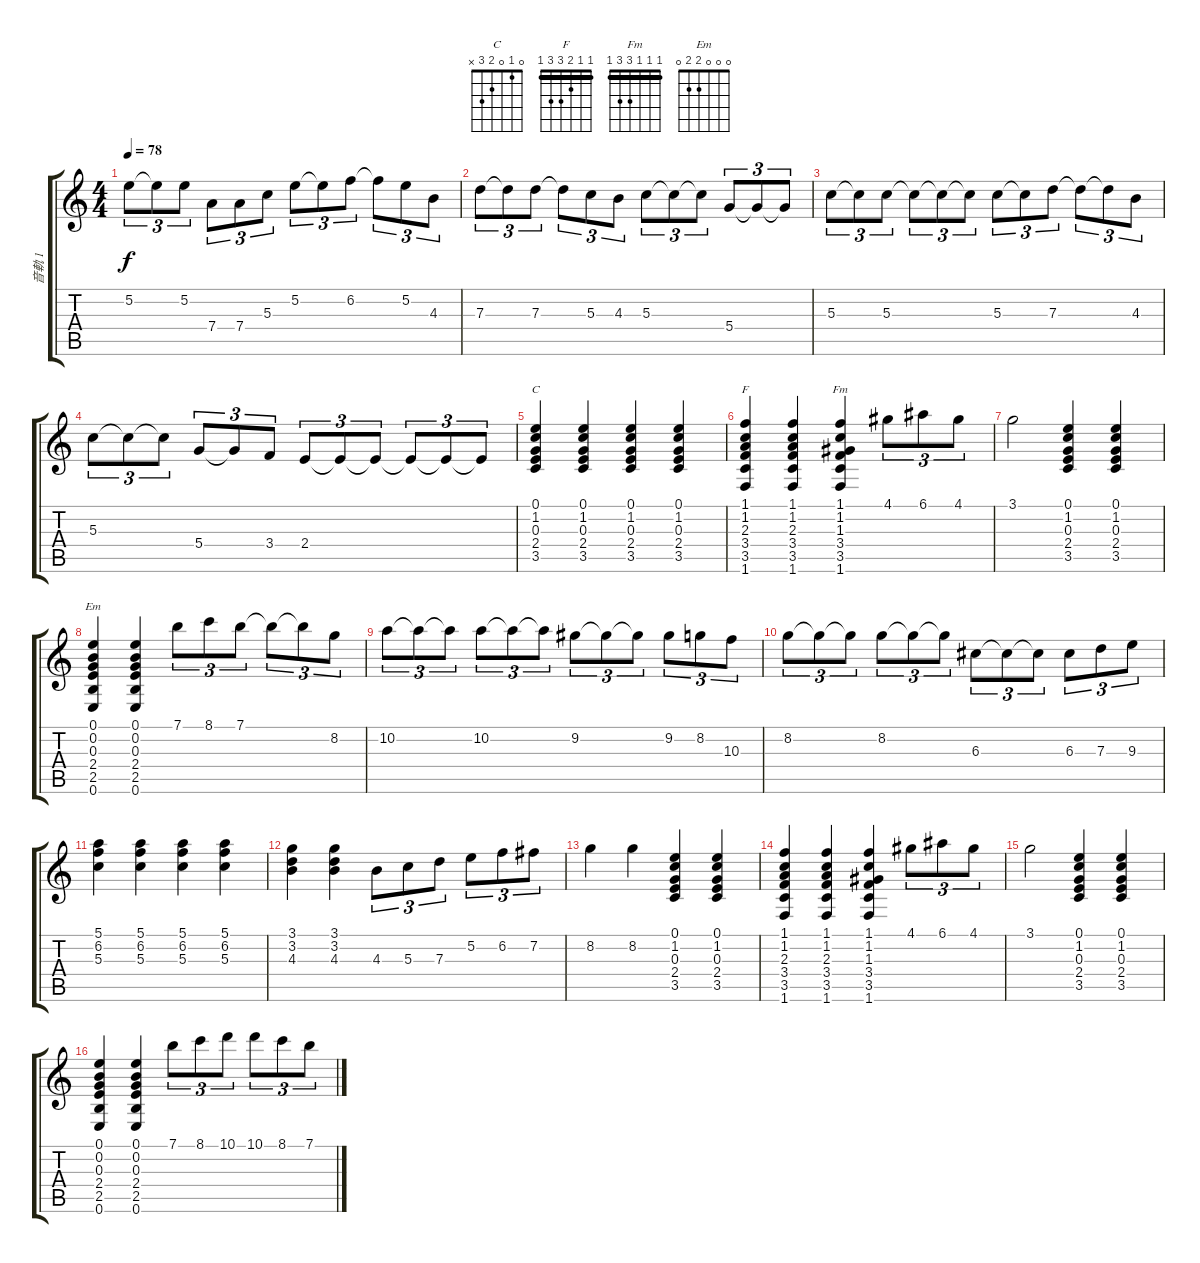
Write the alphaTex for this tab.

\track ("音軌 1" "音軌 1") {instrument electricguitarjazz}
\staff {score tabs}
\tuning (E4 B3 G3 D3 A2 E2) {hide}
\chord ("C" 0 1 0 2 3 x)
\chord ("F" 1 1 2 3 3 1) {barre 1}
\chord ("Fm" 1 1 1 3 3 1) {barre 1}
\chord ("Em" 0 0 0 2 2 0)
\ts (4 4)
\tempo 78
\clef g2
\ks c
5.2.8{tu (3 2) dy f instrument electricguitarjazz} 5.2{t}.8{tu (3 2)} 5.2.8{tu (3 2)} 7.4.8{tu (3 2)} 7.4.8{tu (3 2)} 5.3.8{tu (3 2)} 5.2.8{tu (3 2)} 5.2{t}.8{tu (3 2)} 6.2.8{tu (3 2)} 6.2{t}.8{tu (3 2)} 5.2.8{tu (3 2)} 4.3.8{tu (3 2)} |
7.3.8{tu (3 2)} 7.3{t}.8{tu (3 2)} 7.3.8{tu (3 2)} 7.3{t}.8{tu (3 2)} 5.3.8{tu (3 2)} 4.3.8{tu (3 2)} 5.3.8{tu (3 2)} 5.3{t}.8{tu (3 2)} 5.3{t}.8{tu (3 2)} 5.4.8{tu (3 2)} 5.4{t}.8{tu (3 2)} 5.4{t}.8{tu (3 2)} |
5.3.8{tu (3 2)} 5.3{t}.8{tu (3 2)} 5.3.8{tu (3 2)} 5.3{t}.8{tu (3 2)} 5.3{t}.8{tu (3 2)} 5.3{t}.8{tu (3 2)} 5.3.8{tu (3 2)} 5.3{t}.8{tu (3 2)} 7.3.8{tu (3 2)} 7.3{t}.8{tu (3 2)} 7.3{t}.8{tu (3 2)} 4.3.8{tu (3 2)} |
5.3.8{tu (3 2)} 5.3{t}.8{tu (3 2)} 5.3{t}.8{tu (3 2)} 5.4.8{tu (3 2)} 5.4{t}.8{tu (3 2)} 3.4.8{tu (3 2)} 2.4.8{tu (3 2)} 2.4{t}.8{tu (3 2)} 2.4{t}.8{tu (3 2)} 2.4{t}.8{tu (3 2)} 2.4{t}.8{tu (3 2)} 2.4{t}.8{tu (3 2)} |
(0.1 1.2 0.3 2.4 3.5).4{ch "C"} (0.1 1.2 0.3 2.4 3.5).4 (0.1 1.2 0.3 2.4 3.5).4 (0.1 1.2 0.3 2.4 3.5).4 |
(1.1 1.2 2.3 3.4 3.5 1.6).4{ch "F"} (1.1 1.2 2.3 3.4 3.5 1.6).4 (1.1 1.2 1.3 3.4 3.5 1.6).4{ch "Fm"} 4.1.8{tu (3 2)} 6.1.8{tu (3 2)} 4.1.8{tu (3 2)} |
3.1.2 (0.1 1.2 0.3 2.4 3.5).4 (0.1 1.2 0.3 2.4 3.5).4 |
(0.1 0.2 0.3 2.4 2.5 0.6).4{ch "Em"} (0.1 0.2 0.3 2.4 2.5 0.6).4 7.1.8{tu (3 2)} 8.1.8{tu (3 2)} 7.1.8{tu (3 2)} 7.1{t}.8{tu (3 2)} 7.1{t}.8{tu (3 2)} 8.2.8{tu (3 2)} |
10.2.8{tu (3 2)} 10.2{t}.8{tu (3 2)} 10.2{t}.8{tu (3 2)} 10.2.8{tu (3 2)} 10.2{t}.8{tu (3 2)} 10.2{t}.8{tu (3 2)} 9.2.8{tu (3 2)} 9.2{t}.8{tu (3 2)} 9.2{t}.8{tu (3 2)} 9.2.8{tu (3 2)} 8.2.8{tu (3 2)} 10.3.8{tu (3 2)} |
8.2.8{tu (3 2)} 8.2{t}.8{tu (3 2)} 8.2{t}.8{tu (3 2)} 8.2.8{tu (3 2)} 8.2{t}.8{tu (3 2)} 8.2{t}.8{tu (3 2)} 6.3.8{tu (3 2)} 6.3{t}.8{tu (3 2)} 6.3{t}.8{tu (3 2)} 6.3.8{tu (3 2)} 7.3.8{tu (3 2)} 9.3.8{tu (3 2)} |
(5.1 6.2 5.3).4 (5.1 6.2 5.3).4 (5.1 6.2 5.3).4 (5.1 6.2 5.3).4 |
(3.1 3.2 4.3).4 (3.1 3.2 4.3).4 4.3.8{tu (3 2)} 5.3.8{tu (3 2)} 7.3.8{tu (3 2)} 5.2.8{tu (3 2)} 6.2.8{tu (3 2)} 7.2.8{tu (3 2)} |
8.2.4 8.2.4 (0.1 1.2 0.3 2.4 3.5).4 (0.1 1.2 0.3 2.4 3.5).4 |
(1.1 1.2 2.3 3.4 3.5 1.6).4 (1.1 1.2 2.3 3.4 3.5 1.6).4 (1.1 1.2 1.3 3.4 3.5 1.6).4 4.1.8{tu (3 2)} 6.1.8{tu (3 2)} 4.1.8{tu (3 2)} |
3.1.2 (0.1 1.2 0.3 2.4 3.5).4 (0.1 1.2 0.3 2.4 3.5).4 |
(0.1 0.2 0.3 2.4 2.5 0.6).4 (0.1 0.2 0.3 2.4 2.5 0.6).4 7.1.8{tu (3 2)} 8.1.8{tu (3 2)} 10.1.8{tu (3 2)} 10.1.8{tu (3 2)} 8.1.8{tu (3 2)} 7.1.8{tu (3 2)}
